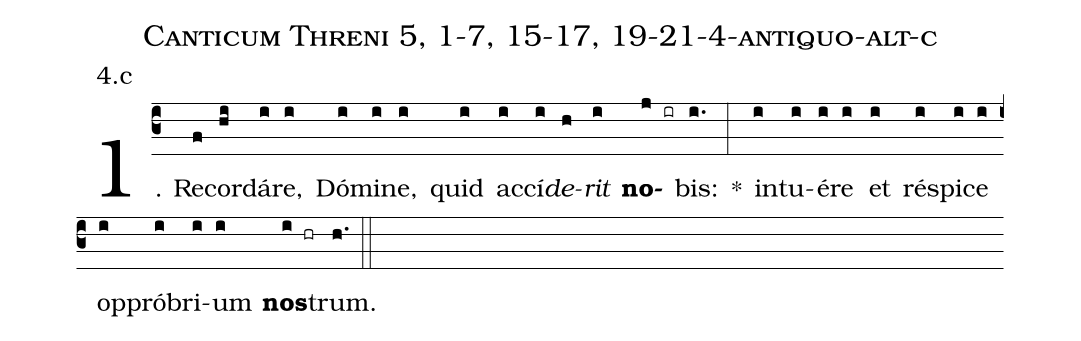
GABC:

name: Canticum Threni 5, 1-7, 15-17, 19-21-4-antiquo-alt-c;
annotation: 4.c;
%%
(c3)1. Re(f)cor(hi)dá(i)re,(i) Dó(i)mi(i)ne,(i) quid(i) ac(i)cí(i)<i>de</i>(h)<i>rit</i>(i) <b>no</b>(j ir)bis:(i.) *(:) in(i)tu(i)é(i)re(i) et(i) ré(i)spi(i)ce(i) op(i)pró(i)bri(i)um(i) <b>nos</b>(i hr)trum.(h.) (::)
